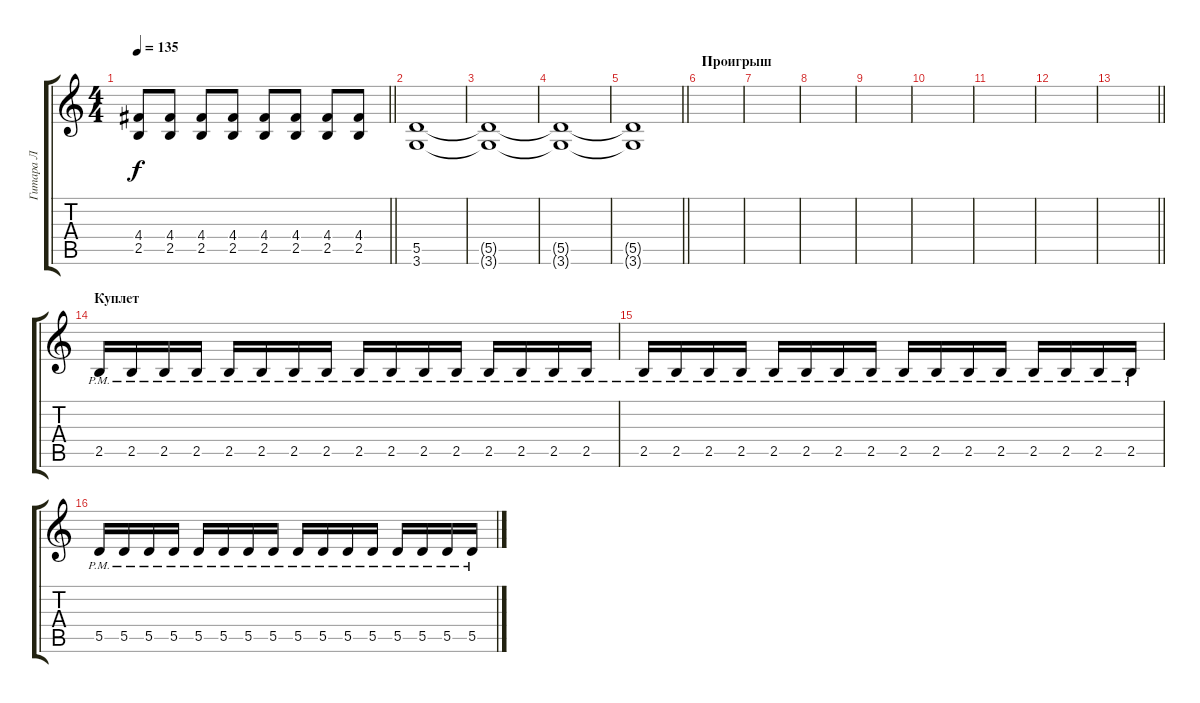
\track ("Гитара Л" "Гитара Л") {instrument overdrivenguitar}
\staff {score tabs}
\tuning (E4 B3 G3 D3 A2 E2) {hide}
\ts (4 4)
\tempo 135
\clef g2
\barLineRight lightlight
\ks c
(4.4 2.5).8{dy f} (4.4 2.5).8 (4.4 2.5).8 (4.4 2.5).8 (4.4 2.5).8 (4.4 2.5).8 (4.4 2.5).8 (4.4 2.5).8 |
\section ("" " ")
(5.5 3.6).1 |
(5.5{t} 3.6{t}).1 |
(5.5{t} 3.6{t}).1 |
\barLineRight lightlight
(5.5{t} 3.6{t}).1 |
\section ("" "Проигрыш")
|
|
|
|
|
|
|
\barLineRight lightlight
|
\section ("" "Куплет")
2.5{pm}.16{volume 8} 2.5{pm}.16 2.5{pm}.16 2.5{pm}.16 2.5{pm}.16 2.5{pm}.16 2.5{pm}.16 2.5{pm}.16 2.5{pm}.16 2.5{pm}.16 2.5{pm}.16 2.5{pm}.16 2.5{pm}.16 2.5{pm}.16 2.5{pm}.16 2.5{pm}.16 |
2.5{pm}.16 2.5{pm}.16 2.5{pm}.16 2.5{pm}.16 2.5{pm}.16 2.5{pm}.16 2.5{pm}.16 2.5{pm}.16 2.5{pm}.16 2.5{pm}.16 2.5{pm}.16 2.5{pm}.16 2.5{pm}.16 2.5{pm}.16 2.5{pm}.16 2.5{pm}.16 |
5.5{pm}.16 5.5{pm}.16 5.5{pm}.16 5.5{pm}.16 5.5{pm}.16 5.5{pm}.16 5.5{pm}.16 5.5{pm}.16 5.5{pm}.16 5.5{pm}.16 5.5{pm}.16 5.5{pm}.16 5.5{pm}.16 5.5{pm}.16 5.5{pm}.16 5.5{pm}.16
